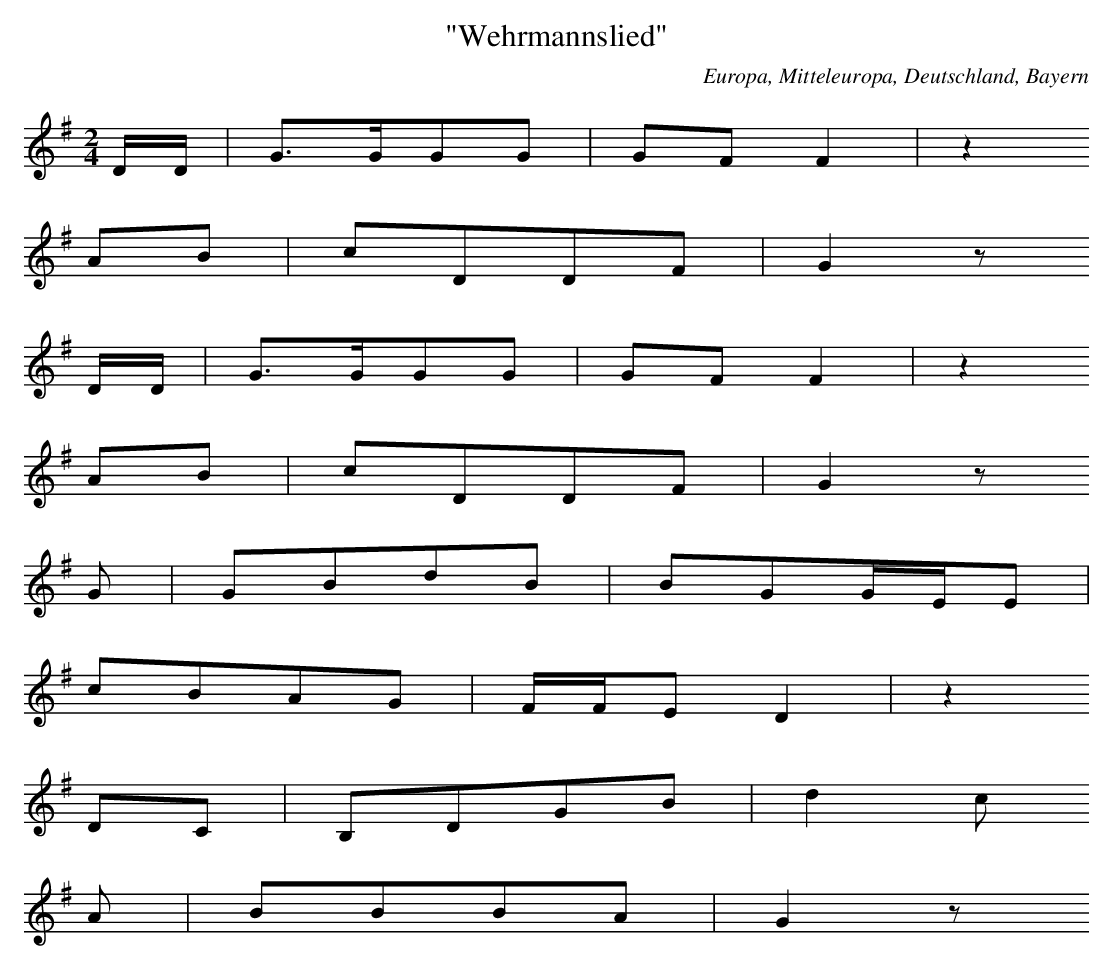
X:1
T: "Wehrmannslied"
O: Europa, Mitteleuropa, Deutschland, Bayern
M: 2/4
L: 1/16
K: G
DD | G3GG2G2 | G2F2F4 | z4
A2B2 | c2D2D2F2 | G4z2
DD | G3GG2G2 | G2F2F4 | z4
A2B2 | c2D2D2F2 | G4z2
G2 | G2B2d2B2 | B2G2GEE2 |
c2B2A2G2 | FFE2D4 | z4
D2C2 | B,2D2G2B2 | d4c2
A2 | B2B2B2A2 | G4z2
